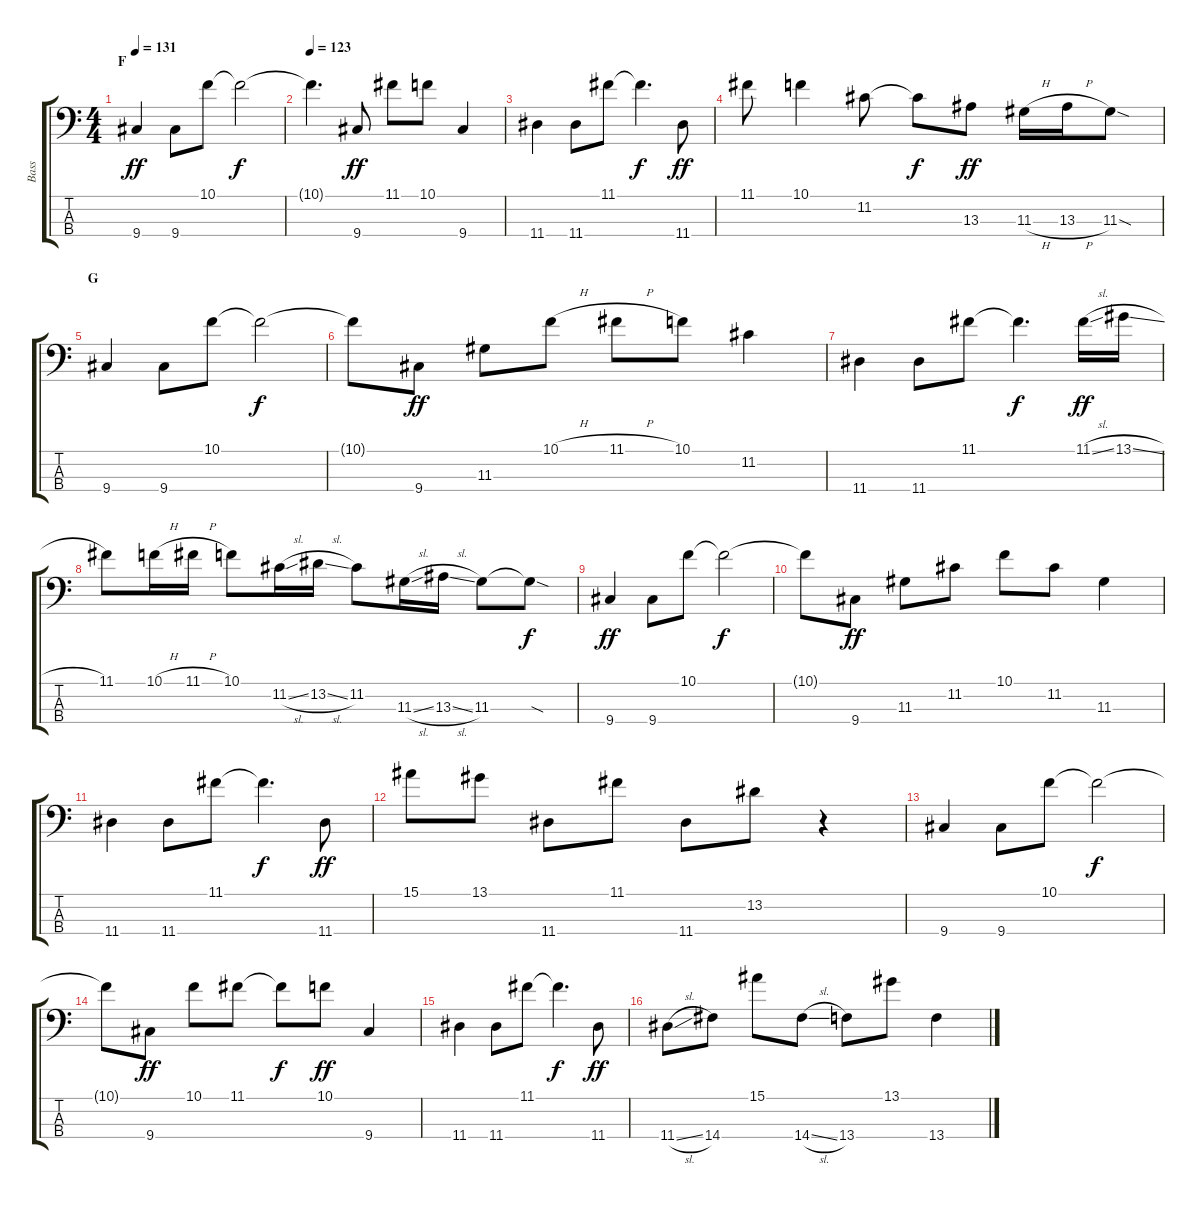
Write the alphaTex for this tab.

\track ("Bass" "Bass") {instrument electricbassfinger}
\staff {score tabs}
\tuning (G2 D2 A1 E1) {hide}
\ts (4 4)
\section ("" "F")
\tempo 131
\clef f4
\ks c
9.4.4{dy ff} 9.4.8 10.1.8 10.1{t}.2{dy f} |
\tempo 123
10.1{t}.4{d} 9.4.8{dy ff} 11.1.8 10.1.8 9.4.4 |
11.4.4 11.4.8 11.1.8 11.1{t}.4{d dy f} 11.4.8{dy ff} |
11.1.8 10.1.4 11.2.8 11.2{t}.8{dy f} 13.3.8{dy ff} 11.3{h}.16 13.3{h}.16 11.3{sod}.8 |
\section ("" "G")
9.4.4 9.4.8 10.1.8 10.1{t}.2{dy f} |
10.1{t}.8 9.4.8{dy ff} 11.3.8 10.1{h}.8 11.1{h}.8 10.1.8 11.2.4 |
11.4.4 11.4.8 11.1.8 11.1{t}.4{d dy f} 11.1{sl}.16{dy ff} 13.1{sl}.16 |
11.1.8 10.1{h}.16 11.1{h}.16 10.1.8 11.2{sl}.16 13.2{sl}.16 11.2.8 11.3{sl}.16 13.3{sl}.16 11.3.8 11.3{sod t}.8{dy f} |
9.4.4{dy ff} 9.4.8 10.1.8 10.1{t}.2{dy f} |
10.1{t}.8 9.4.8{dy ff} 11.3.8 11.2.8 10.1.8 11.2.8 11.3.4 |
11.4.4 11.4.8 11.1.8 11.1{t}.4{d dy f} 11.4.8{dy ff} |
15.1.8 13.1.8 11.4.8 11.1.8 11.4.8 13.2.8 r.4 |
9.4.4 9.4.8 10.1.8 10.1{t}.2{dy f} |
10.1{t}.8 9.4.8{dy ff} 10.1.8 11.1.8 11.1{t}.8{dy f} 10.1.8{dy ff} 9.4.4 |
11.4.4 11.4.8 11.1.8 11.1{t}.4{d dy f} 11.4.8{dy ff} |
11.4{sl}.8 14.4.8 15.1.8 14.4{sl}.8 13.4.8 13.1.8 13.4{sl}.4
